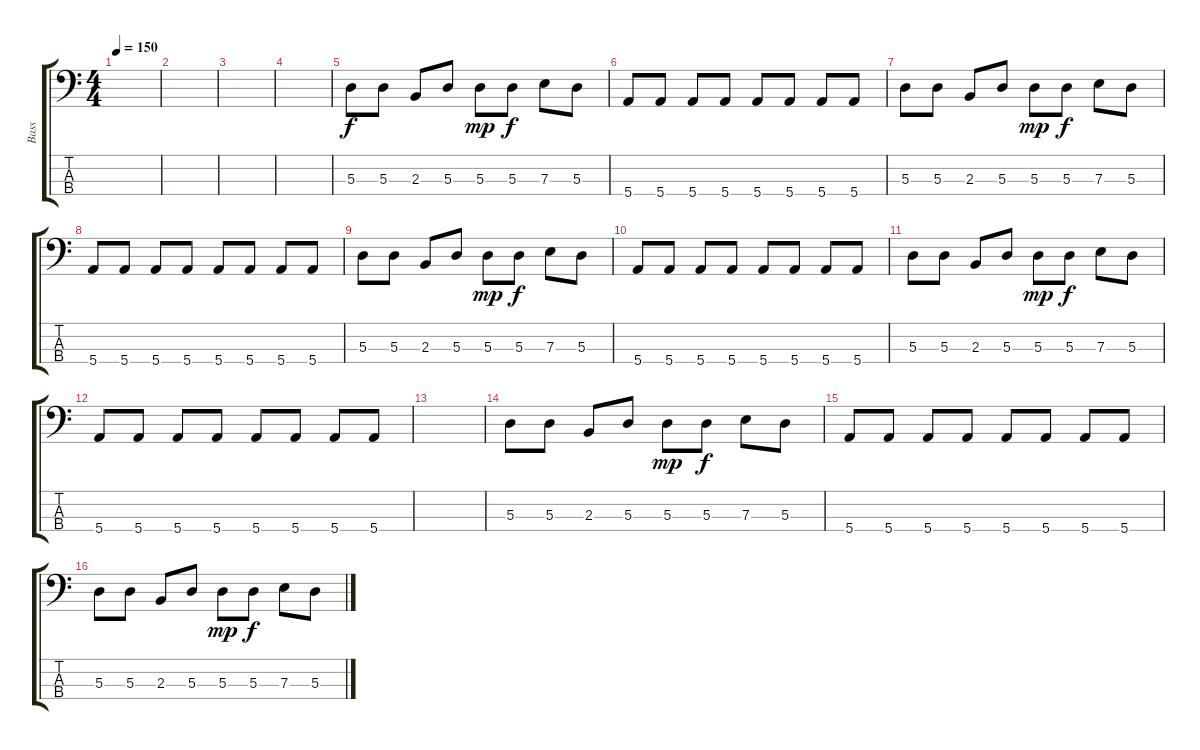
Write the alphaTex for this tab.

\track ("Bass" "Bass") {instrument electricbasspick}
\staff {score tabs}
\tuning (G2 D2 A1 E1) {hide}
\ts (4 4)
\tempo 150
\clef f4
\ks c
|
|
|
|
5.3.8 5.3.8 2.3.8 5.3.8 5.3.8{dy mp} 5.3.8{dy f} 7.3.8 5.3.8 |
5.4.8 5.4.8 5.4.8 5.4.8 5.4.8 5.4.8 5.4.8 5.4.8 |
5.3.8 5.3.8 2.3.8 5.3.8 5.3.8{dy mp} 5.3.8{dy f} 7.3.8 5.3.8 |
5.4.8 5.4.8 5.4.8 5.4.8 5.4.8 5.4.8 5.4.8 5.4.8 |
5.3.8 5.3.8 2.3.8 5.3.8 5.3.8{dy mp} 5.3.8{dy f} 7.3.8 5.3.8 |
5.4.8 5.4.8 5.4.8 5.4.8 5.4.8 5.4.8 5.4.8 5.4.8 |
5.3.8 5.3.8 2.3.8 5.3.8 5.3.8{dy mp} 5.3.8{dy f} 7.3.8 5.3.8 |
5.4.8 5.4.8 5.4.8 5.4.8 5.4.8 5.4.8 5.4.8 5.4.8 |
|
5.3.8 5.3.8 2.3.8 5.3.8 5.3.8{dy mp} 5.3.8{dy f} 7.3.8 5.3.8 |
5.4.8 5.4.8 5.4.8 5.4.8 5.4.8 5.4.8 5.4.8 5.4.8 |
5.3.8 5.3.8 2.3.8 5.3.8 5.3.8{dy mp} 5.3.8{dy f} 7.3.8 5.3.8
